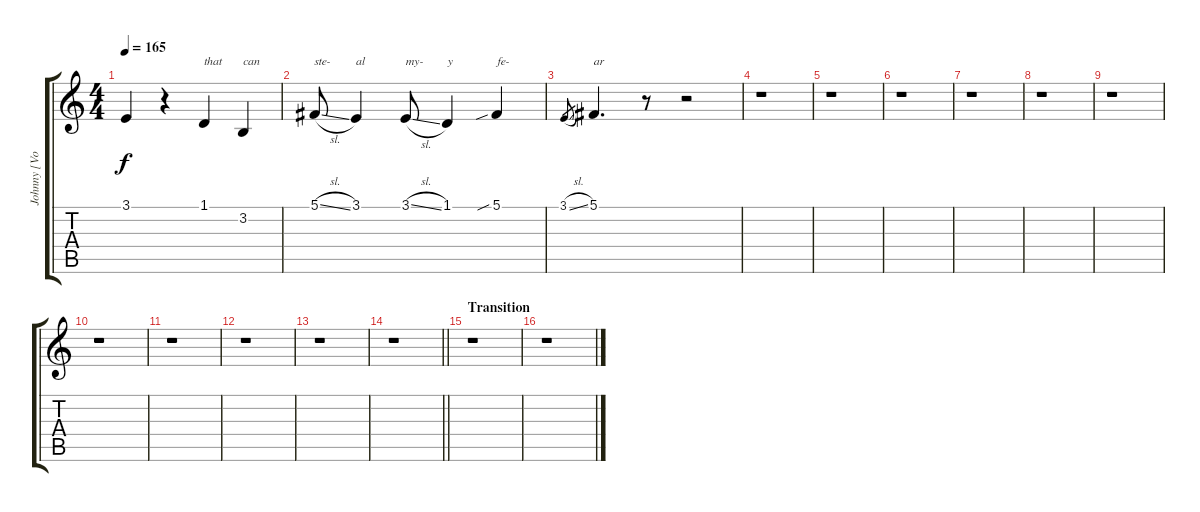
\track ("Johnny [Vox]" "Johnny [Vo") {instrument lead2sawtooth}
\staff {score tabs}
\tuning (Db4 Ab3 E3 B2 Gb2 B1) {hide}
\ts (4 4)
\tempo 165
\clef g2
\ks c
3.1{t}.4{dy f} r.4 1.1.4{txt "that"} 3.2.4{txt "can"} |
5.1{sl}.8{txt "ste-"} 3.1.4{txt "al"} 3.1{sl}.8{txt "my-"} 1.1.4{txt "y"} 5.1{sib}.4{txt "fe-"} |
3.1{sl}.8{gr} 5.1.4{d txt "ar"} r.8 r.2 |
r.1 |
r.1 |
r.1 |
r.1 |
r.1 |
r.1 |
r.1 |
r.1 |
r.1 |
r.1 |
\barLineRight lightlight
r.1 |
\section ("" "Transition")
r.1 |
r.1
